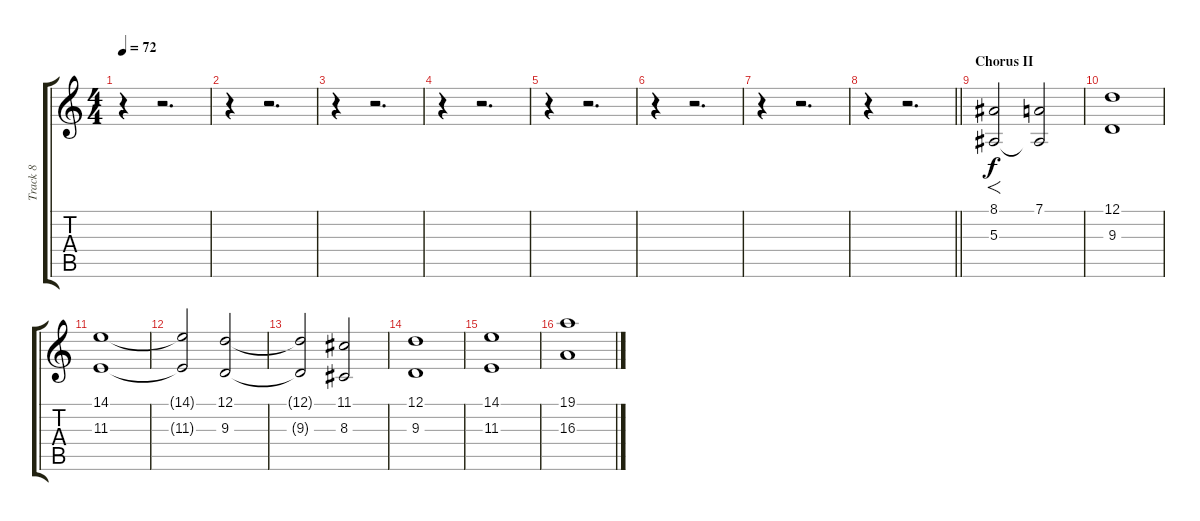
\track ("Track 8" "Track 8") {instrument choiraahs}
\staff {score tabs}
\tuning (D4 A3 F3 C3 G2 C2) {hide}
\ts (4 4)
\tempo 72
\clef g2
\ks c
r.4{dy f} r.2{d} |
r.4 r.2{d} |
r.4 r.2{d} |
r.4 r.2{d} |
r.4 r.2{d} |
r.4 r.2{d} |
r.4 r.2{d} |
\barLineRight lightlight
r.4 r.2{d} |
\section ("" "Chorus II")
(8.1 5.3).2{f} (7.1 5.3{t}).2 |
(12.1 9.3).1 |
(14.1 11.3).1 |
(14.1{t} 11.3{t}).2 (12.1 9.3).2 |
(12.1{t} 9.3{t}).2 (11.1 8.3).2 |
(12.1 9.3).1 |
(14.1 11.3).1 |
(19.1 16.3).1
